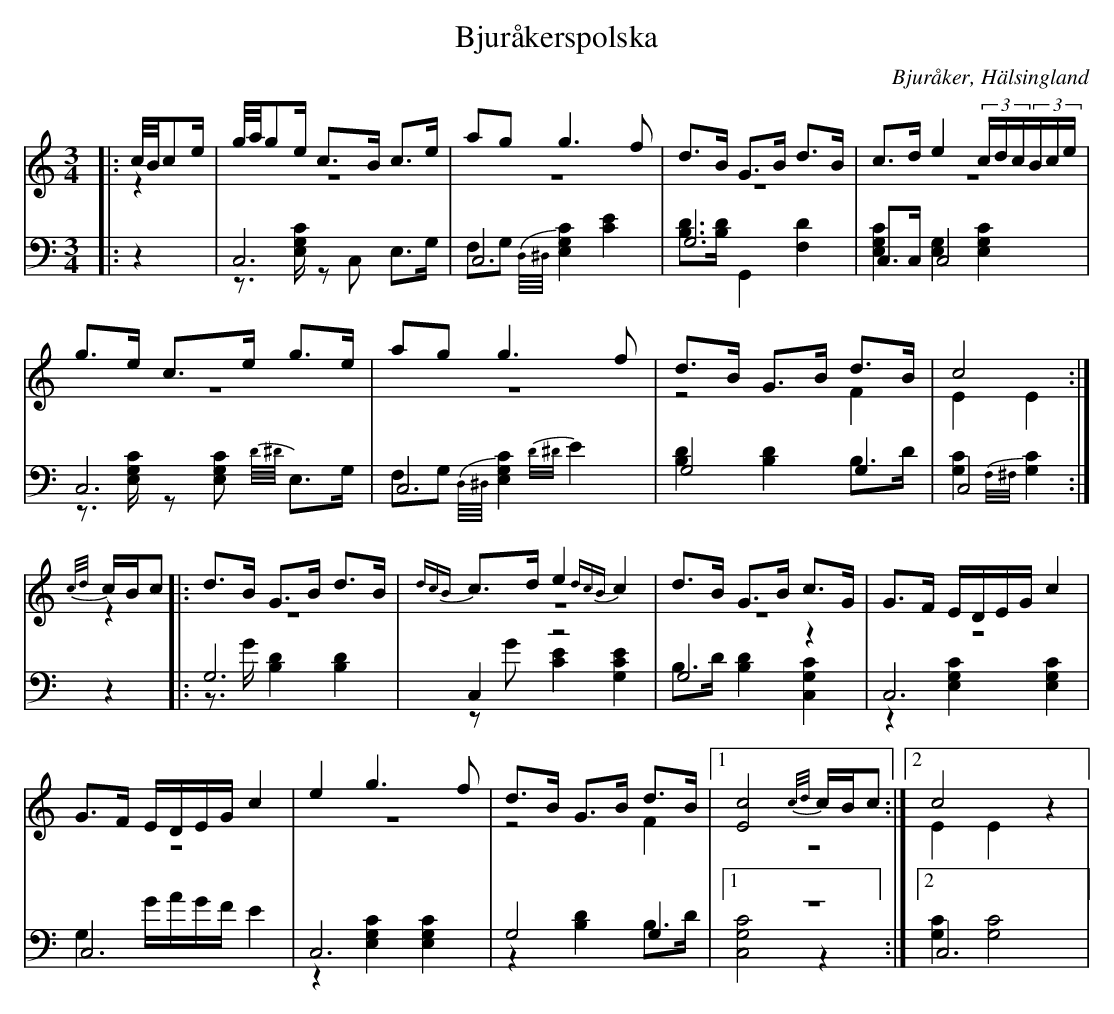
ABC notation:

X:1
T: Bjuråkerspolska
O: Bjuråker, Hälsingland
M: 3/4
L: 1/8
K: C
V:1
V:2 merge
V:3
V:4 merge
V:1
|:c//B//ce/|g//a//ge/ c>B c>e|ag g3 f|d>B G>B d>B|c>d e2 (3c/d/c/(3B/c/e/|
g>e c>e g>e|ag g3 f|d>B G>B d>B|c4:|
{c/d/}c/B/c |:d>B G>B d>B|{dcB}c>d e2 {dcB}c2|d>B G>B c>G|G>F E/D/E/G/ c2|
G>F E/D/E/G/ c2|e2 g3 f|d>B G>B d>B|1 [E4c4] {c/d/}c/B/c:|2 c4 z2|
V:2
|:z2|z6|z6|z6|z6|
z6|z6|z4 F2|E2 E2:|
z2|:z6|z6|z6|z6|
 z6|z6|z4 F2|1 z6:|2 E2 E2 z2|
V:3 clef=bass
|:z2|C,6|C,6|G,6|C,>C, C,4|
C,6|C,6|G,4 G,2|C,4:|
z2|:G,6|C,2 z4|G,4 z2|C,6|
 C,6|C,6|G,4 G,2|1 z6:|2 C,6|
V:4 clef=bass
|:z2|z>[E,G,C] zC, E,>G,|F,G, {D,//^D,//}[E,2G,2C2] [E2C2]|[B,D]>[B,D] G,,2 [F,2D2]|[E,2G,2C2] [E,2G,2] [E,2G,2C2]|
z>[E,G,C] z[E,G,C] {D//^D//}E,>G,|F,G, {D,//^D,//}[E,2G,2C2] {D/^D/}E2|[B,2D2] [B,2D2] B,>D|[G,2C2] {F,/^F,/}[G,2C2]:|
z2|:z>G [B,2D2] [B,2D2]|zG [C2E2] [G,2C2E2]|B,>D[B,2D2] [C,2G,2C2]|z2 [E,2G,2C2] [E,2G,2C2]|
G,2 G/A/G/F/ E2|z2 [E,2G,2C2] [E,2G,2C2]|z2 [B,2D2] B,>D|1 [C,4G,4C4] z2:|2 [G,2C2] [G,4C4]|
